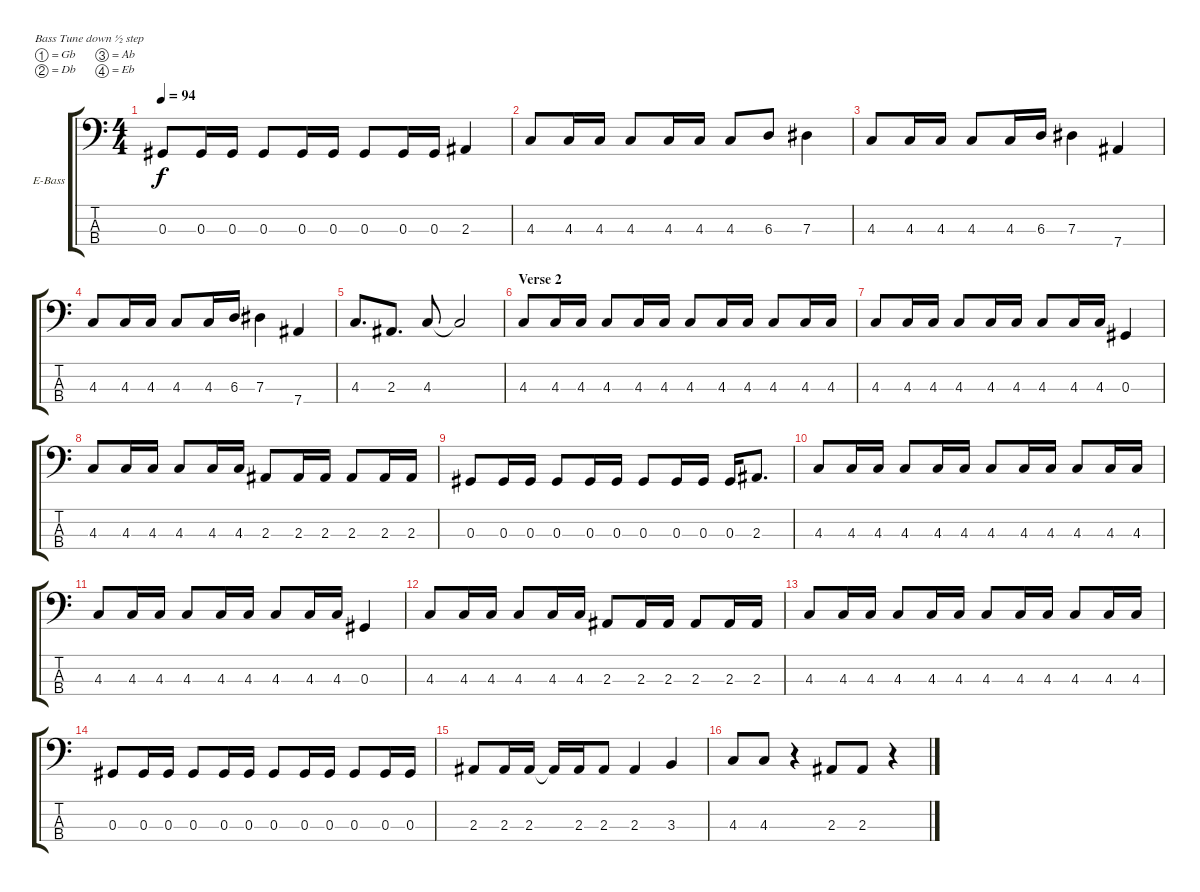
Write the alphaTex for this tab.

\bracketExtendMode groupsimilarinstruments
\firstSystemTrackNameOrientation horizontal
\otherSystemsTrackNameOrientation horizontal
\track ("Bass" "E-Bass") {instrument electricbassfinger}
\staff {score tabs}
\tuning (Gb2 Db2 Ab1 Eb1)
\ts (4 4)
\tempo 94
\clef f4
\ks c
0.3.8{dy f} 0.3.16 0.3.16 0.3.8 0.3.16 0.3.16 0.3.8 0.3.16 0.3.16 2.3.4 |
4.3.8 4.3.16 4.3.16 4.3.8 4.3.16 4.3.16 4.3.8 6.3.8 7.3.4 |
4.3.8 4.3.16 4.3.16 4.3.8 4.3.16 6.3.16 7.3.4 7.4.4 |
4.3.8 4.3.16 4.3.16 4.3.8 4.3.16 6.3.16 7.3.4 7.4.4 |
4.3.8{d} 2.3.8{d} 4.3.8 4.3{t}.2 |
\section ("" "Verse 2")
4.3.8 4.3.16 4.3.16 4.3.8 4.3.16 4.3.16 4.3.8 4.3.16 4.3.16 4.3.8 4.3.16 4.3.16 |
4.3.8 4.3.16 4.3.16 4.3.8 4.3.16 4.3.16 4.3.8 4.3.16 4.3.16 0.3.4 |
4.3.8 4.3.16 4.3.16 4.3.8 4.3.16 4.3.16 2.3.8 2.3.16 2.3.16 2.3.8 2.3.16 2.3.16 |
0.3.8 0.3.16 0.3.16 0.3.8 0.3.16 0.3.16 0.3.8 0.3.16 0.3.16 0.3.16 2.3.8{d} |
4.3.8 4.3.16 4.3.16 4.3.8 4.3.16 4.3.16 4.3.8 4.3.16 4.3.16 4.3.8 4.3.16 4.3.16 |
4.3.8 4.3.16 4.3.16 4.3.8 4.3.16 4.3.16 4.3.8 4.3.16 4.3.16 0.3.4 |
4.3.8 4.3.16 4.3.16 4.3.8 4.3.16 4.3.16 2.3.8 2.3.16 2.3.16 2.3.8 2.3.16 2.3.16 |
4.3.8 4.3.16 4.3.16 4.3.8 4.3.16 4.3.16 4.3.8 4.3.16 4.3.16 4.3.8 4.3.16 4.3.16 |
0.3.8 0.3.16 0.3.16 0.3.8 0.3.16 0.3.16 0.3.8 0.3.16 0.3.16 0.3.8 0.3.16 0.3.16 |
2.3.8 2.3.16 2.3.16 2.3{t}.16 2.3.16 2.3.8 2.3.4 3.3.4 |
4.3.8 4.3.8 r.4 2.3.8 2.3.8 r.4
